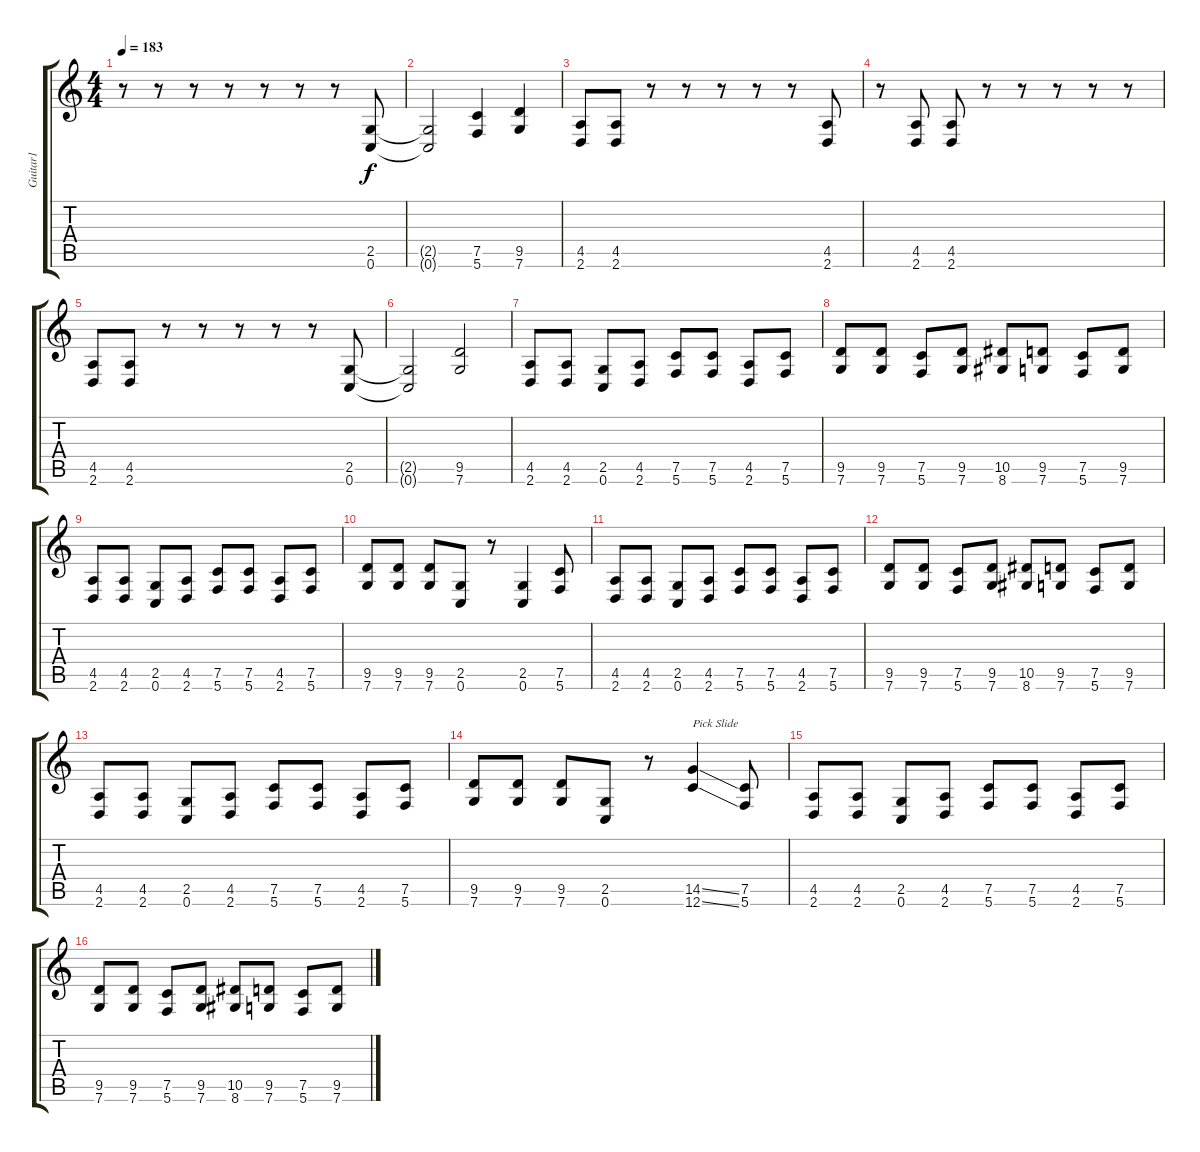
\track ("Guitar1" "Guitar1") {instrument distortionguitar}
\staff {score tabs}
\tuning (C4 G3 Eb3 Bb2 F2 C2) {hide}
\ts (4 4)
\tempo 183
\clef g2
\ks c
r.8{dy f} r.8 r.8 r.8 r.8 r.8 r.8 (2.5 0.6).8 |
(2.5{t} 0.6{t}).2 (7.5 5.6).4 (9.5 7.6).4 |
(4.5 2.6).8 (4.5 2.6).8 r.8 r.8 r.8 r.8 r.8 (4.5 2.6).8 |
r.8 (4.5 2.6).8 (4.5 2.6).8 r.8 r.8 r.8 r.8 r.8 |
(4.5 2.6).8 (4.5 2.6).8 r.8 r.8 r.8 r.8 r.8 (2.5 0.6).8 |
(2.5{t} 0.6{t}).2 (9.5 7.6).2 |
(4.5 2.6).8 (4.5 2.6).8 (2.5 0.6).8 (4.5 2.6).8 (7.5 5.6).8 (7.5 5.6).8 (4.5 2.6).8 (7.5 5.6).8 |
(9.5 7.6).8 (9.5 7.6).8 (7.5 5.6).8 (9.5 7.6).8 (10.5 8.6).8 (9.5 7.6).8 (7.5 5.6).8 (9.5 7.6).8 |
(4.5 2.6).8 (4.5 2.6).8 (2.5 0.6).8 (4.5 2.6).8 (7.5 5.6).8 (7.5 5.6).8 (4.5 2.6).8 (7.5 5.6).8 |
(9.5 7.6).8 (9.5 7.6).8 (9.5 7.6).8 (2.5 0.6).8 r.8 (2.5 0.6).4 (7.5 5.6).8 |
(4.5 2.6).8 (4.5 2.6).8 (2.5 0.6).8 (4.5 2.6).8 (7.5 5.6).8 (7.5 5.6).8 (4.5 2.6).8 (7.5 5.6).8 |
(9.5 7.6).8 (9.5 7.6).8 (7.5 5.6).8 (9.5 7.6).8 (10.5 8.6).8 (9.5 7.6).8 (7.5 5.6).8 (9.5 7.6).8 |
(4.5 2.6).8 (4.5 2.6).8 (2.5 0.6).8 (4.5 2.6).8 (7.5 5.6).8 (7.5 5.6).8 (4.5 2.6).8 (7.5 5.6).8 |
(9.5 7.6).8 (9.5 7.6).8 (9.5 7.6).8 (2.5 0.6).8 r.8 (14.5{ss} 12.6{ss}).4{txt "Pick Slide"} (7.5 5.6).8 |
(4.5 2.6).8 (4.5 2.6).8 (2.5 0.6).8 (4.5 2.6).8 (7.5 5.6).8 (7.5 5.6).8 (4.5 2.6).8 (7.5 5.6).8 |
(9.5 7.6).8 (9.5 7.6).8 (7.5 5.6).8 (9.5 7.6).8 (10.5 8.6).8 (9.5 7.6).8 (7.5 5.6).8 (9.5 7.6).8
